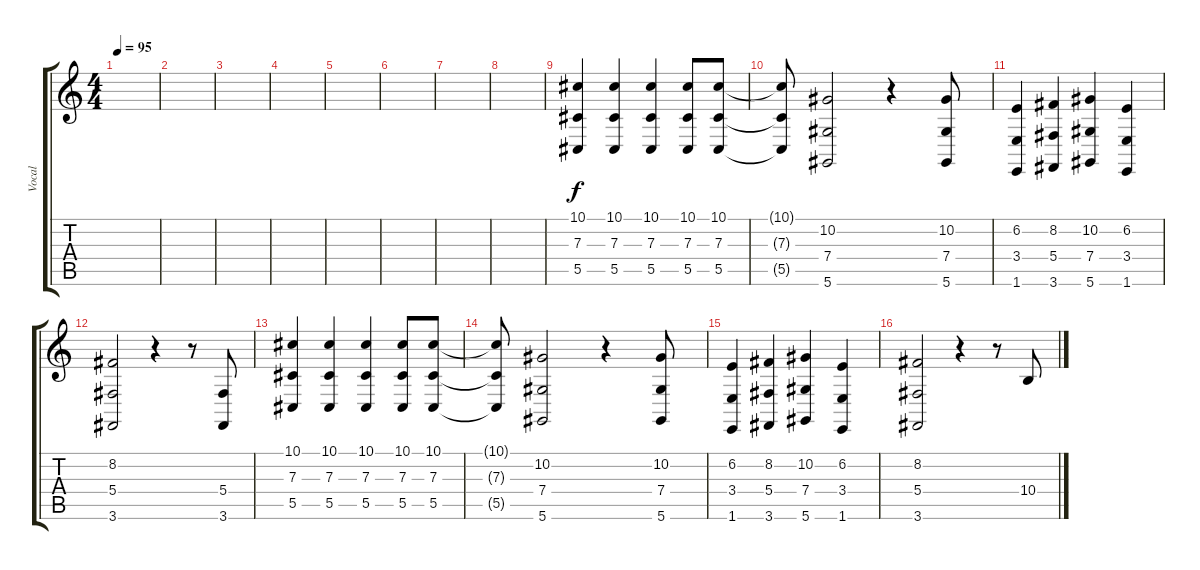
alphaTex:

\track ("Vocal" "Vocal") {instrument violin}
\staff {score tabs}
\tuning (Eb4 Bb3 Gb3 Db3 Ab2 Eb2) {hide}
\ts (4 4)
\tempo 95
\clef g2
\ks c
|
|
|
|
|
|
|
|
(10.1 7.3 5.5).4 (10.1 7.3 5.5).4 (10.1 7.3 5.5).4 (10.1 7.3 5.5).8 (10.1 7.3 5.5).8 |
(10.1{t} 7.3{t} 5.5{t}).8 (10.2 7.4 5.6).2 r.4 (10.2 7.4 5.6).8 |
(6.2 3.4 1.6).4 (8.2 5.4 3.6).4 (10.2 7.4 5.6).4 (6.2 3.4 1.6).4 |
(8.2 5.4 3.6).2 r.4 r.8 (5.4 3.6).8 |
(10.1 7.3 5.5).4 (10.1 7.3 5.5).4 (10.1 7.3 5.5).4 (10.1 7.3 5.5).8 (10.1 7.3 5.5).8 |
(10.1{t} 7.3{t} 5.5{t}).8 (10.2 7.4 5.6).2 r.4 (10.2 7.4 5.6).8 |
(6.2 3.4 1.6).4 (8.2 5.4 3.6).4 (10.2 7.4 5.6).4 (6.2 3.4 1.6).4 |
(8.2 5.4 3.6).2 r.4 r.8 10.4.8
